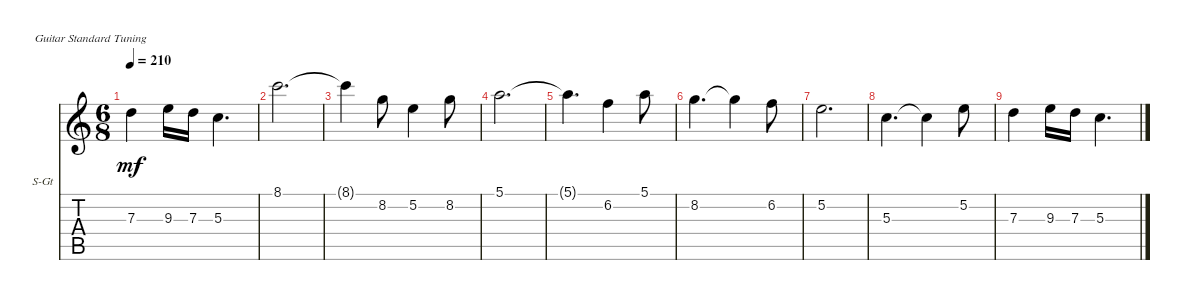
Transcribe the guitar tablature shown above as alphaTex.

\defaultSystemsLayout 4
\bracketExtendMode nobrackets
\firstSystemTrackNameOrientation horizontal
\otherSystemsTrackNameOrientation horizontal
\track ("Соло Гитара" "S-Gt") {instrument acousticguitarsteel}
\staff {score tabs}
\tuning (E4 B3 G3 D3 A2 E2)
\ts (6 8)
\tempo 210
\clef g2
\ks c
7.3.4{dy mf} 9.3.16 7.3.16 5.3.4{d} |
8.1.2{d} |
8.1{t}.4 8.2.8 5.2.4 8.2.8 |
5.1.2{d} |
5.1{t}.4{d} 6.2.4 5.1.8 |
8.2.4{d} 8.2{t}.4 6.2.8 |
5.2.2{d} |
5.3.4{d} 5.3{t}.4 5.2.8 |
7.3.4 9.3.16 7.3.16 5.3.4{d}
